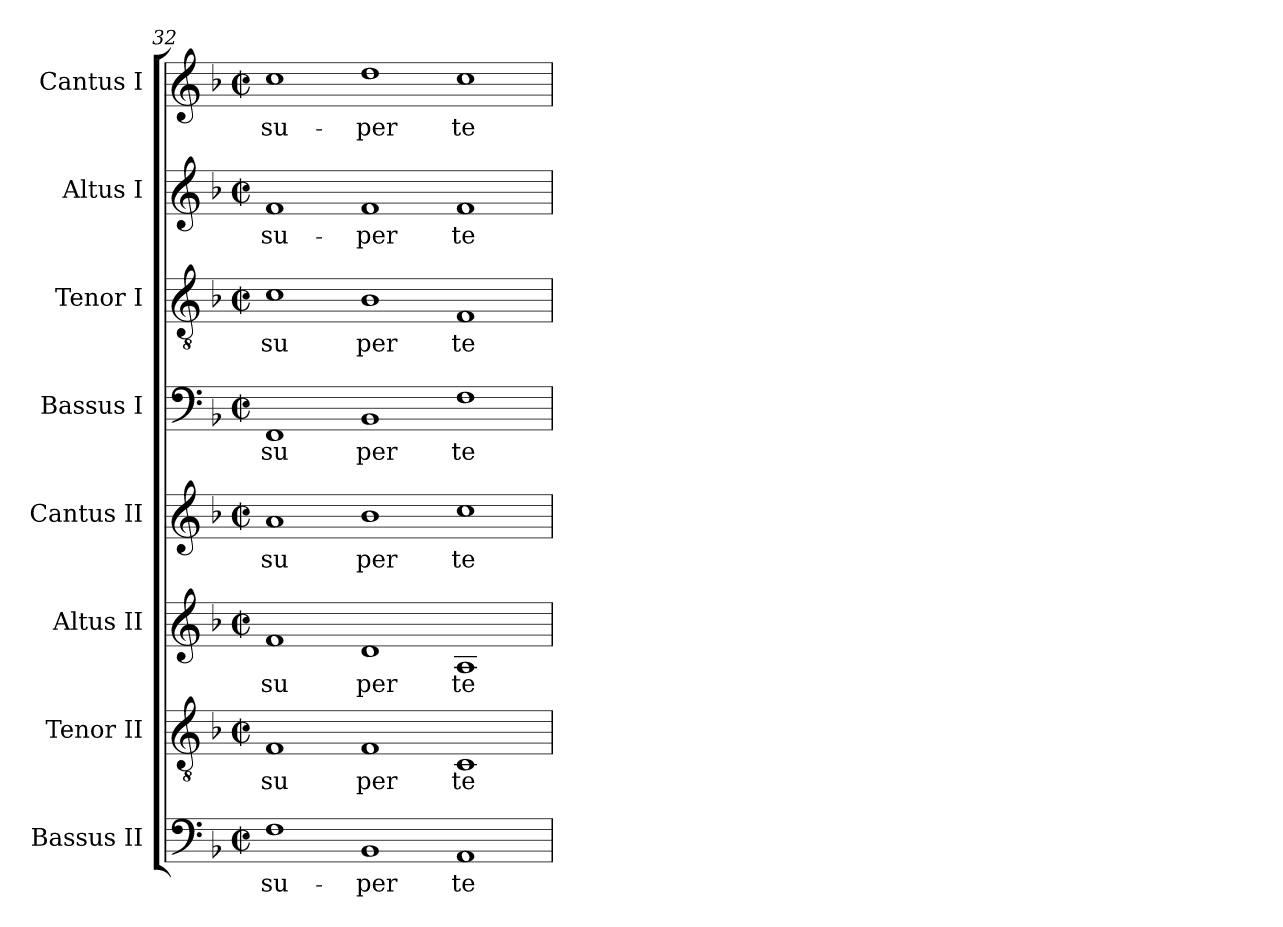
**kern	**text	**kern	**text	**kern	**text	**kern	**text	**kern	**text	**kern	**text	**kern	**text	**kern	**text
*part8	*part8	*part7	*part7	*part6	*part6	*part5	*part5	*part4	*part4	*part3	*part3	*part2	*part2	*part1	*part1
*staff8	*staff8	*staff7	*staff7	*staff6	*staff6	*staff5	*staff5	*staff4	*staff4	*staff3	*staff3	*staff2	*staff2	*staff1	*staff1
*I"Bassus II	*	*I"Tenor II	*	*I"Altus II	*	*I"Cantus II	*	*I"Bassus I	*	*I"Tenor I	*	*I"Altus I	*	*I"Cantus I	*
*clefF4	*	*clefGv2	*	*clefG2	*	*clefG2	*	*clefF4	*	*clefGv2	*	*clefG2	*	*clefG2	*
*k[b-]	*	*k[b-]	*	*k[b-]	*	*k[b-]	*	*k[b-]	*	*k[b-]	*	*k[b-]	*	*k[b-]	*
*F:	*	*F:	*	*F:	*	*F:	*	*F:	*	*F:	*	*F:	*	*F:	*
*M2/2	*	*M2/2	*	*M2/2	*	*M2/2	*	*M2/2	*	*M2/2	*	*M2/2	*	*M2/2	*
*met(c|)	*	*met(c|)	*	*met(c|)	*	*met(c|)	*	*met(c|)	*	*met(c|)	*	*met(c|)	*	*met(c|)	*
=32	=32	=32	=32	=32	=32	=32	=32	=32	=32	=32	=32	=32	=32	=32	=32
!	!LO:LY:b:cj	!	!LO:LY:b:cj	!	!LO:LY:b:cj	!	!LO:LY:b:cj	!	!LO:LY:b:cj	!	!LO:LY:b:cj	!	!LO:LY:b:cj	!	!LO:LY:b:cj
1F	su-	1F	su	1f	su	1a	su	1FF	su	1c	su	1f	su-	1cc	su-
!	!LO:LY:b:cj	!	!LO:LY:b:cj	!	!LO:LY:b:cj	!	!LO:LY:b:cj	!	!LO:LY:b:cj	!	!LO:LY:b:cj	!	!LO:LY:b:cj	!	!LO:LY:b:cj
1BB-	-per	1F	per	1d	per	1b-	per	1BB-	per	1B-	per	1f	-per	1dd	-per
!	!LO:LY:b:cj	!	!LO:LY:b:cj	!	!LO:LY:b:cj	!	!LO:LY:b:cj	!	!LO:LY:b:cj	!	!LO:LY:b:cj	!	!LO:LY:b:cj	!	!LO:LY:b:cj
1AA	te	1C	te	1A	te	1cc	te	1F	te	1F	te	1f	te	1cc	te
=	=	=	=	=	=	=	=	=	=	=	=	=	=	=	=
*-	*-	*-	*-	*-	*-	*-	*-	*-	*-	*-	*-	*-	*-	*-	*-
